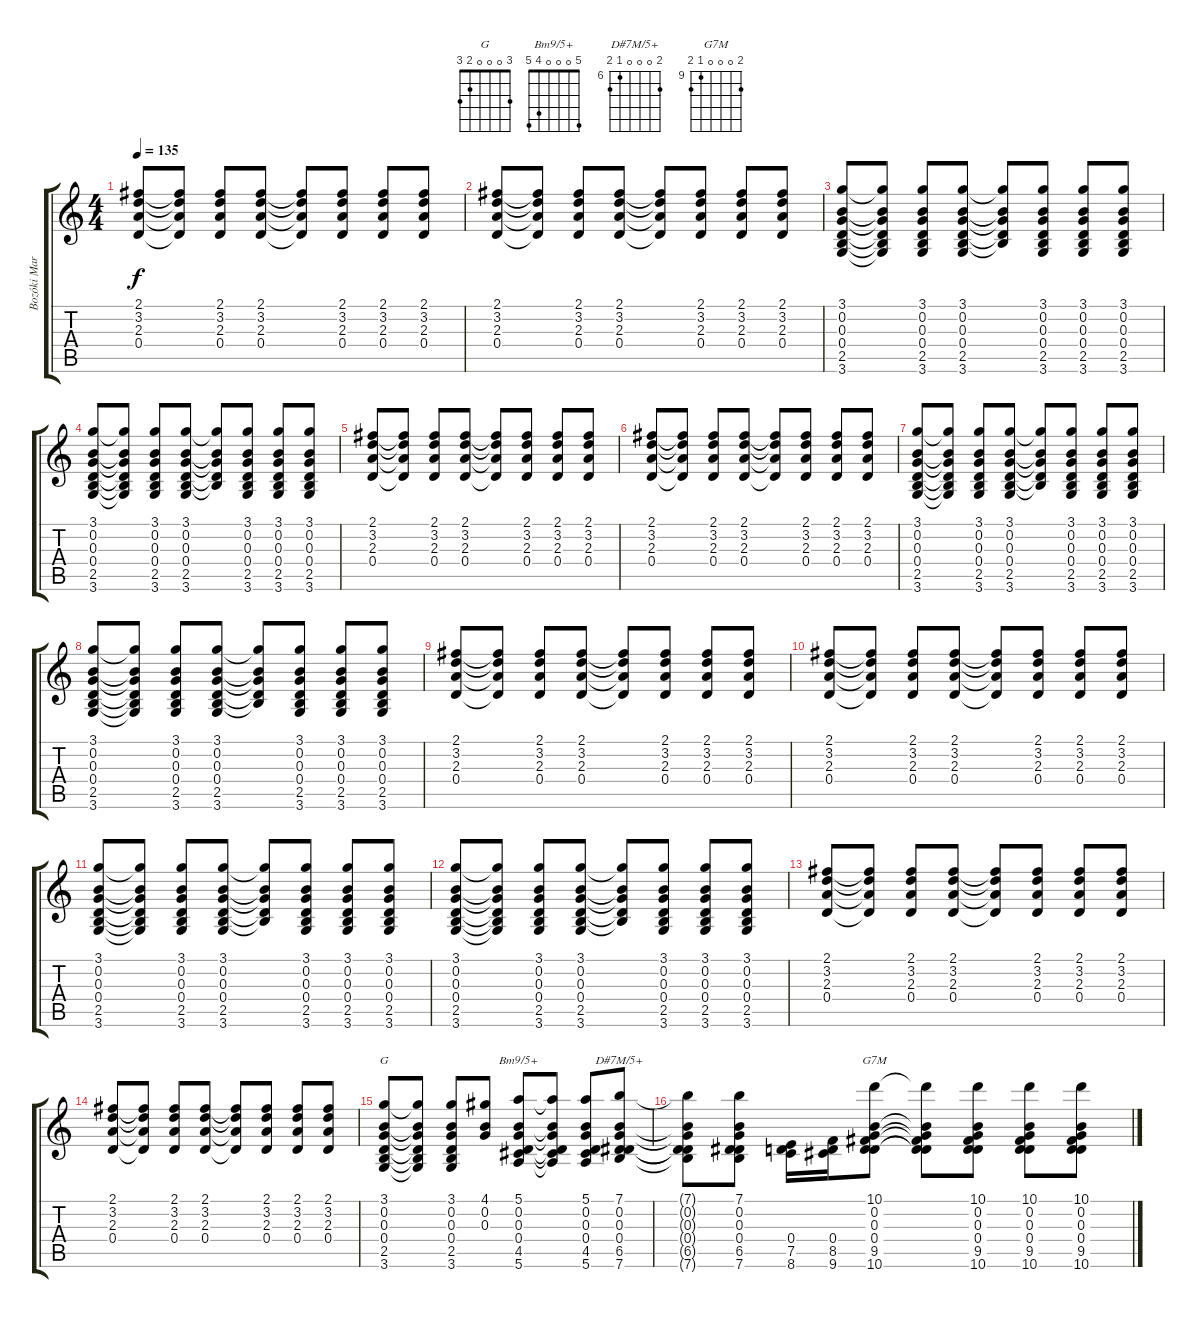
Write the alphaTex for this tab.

\track ("Bozóki Marcell - Elektromos Gitár" "Bozóki Mar") {instrument electricguitarclean}
\staff {score tabs}
\tuning (E4 B3 G3 D3 A2 E2) {hide}
\chord ("G" 3 0 0 0 2 3)
\chord ("Bm9/5+" 5 0 0 0 4 5)
\chord ("D#7M/5+" 7 0 0 0 6 7) {firstfret 6}
\chord ("G7M" 10 0 0 0 9 10) {firstfret 9}
\ts (4 4)
\tempo 135
\clef g2
\ks c
(2.1 3.2 2.3 0.4).8{dy f} (2.1{t} 3.2{t} 2.3{t} 0.4{t}).8 (2.1 3.2 2.3 0.4).8 (2.1 3.2 2.3 0.4).8 (2.1{t} 3.2{t} 2.3{t} 0.4{t}).8 (2.1 3.2 2.3 0.4).8 (2.1 3.2 2.3 0.4).8 (2.1 3.2 2.3 0.4).8 |
(2.1 3.2 2.3 0.4).8 (2.1{t} 3.2{t} 2.3{t} 0.4{t}).8 (2.1 3.2 2.3 0.4).8 (2.1 3.2 2.3 0.4).8 (2.1{t} 3.2{t} 2.3{t} 0.4{t}).8 (2.1 3.2 2.3 0.4).8 (2.1 3.2 2.3 0.4).8 (2.1 3.2 2.3 0.4).8 |
(3.1 0.2 0.3 0.4 2.5 3.6).8 (3.1{t} 0.2{t} 0.3{t} 0.4{t} 2.5{t} 3.6{t}).8 (3.1 0.2 0.3 0.4 2.5 3.6).8 (3.1 0.2 0.3 0.4 2.5 3.6).8 (3.1{t} 0.2{t} 0.3{t} 0.4{t} 2.5{t}).8 (3.1 0.2 0.3 0.4 2.5 3.6).8 (3.1 0.2 0.3 0.4 2.5 3.6).8 (3.1 0.2 0.3 0.4 2.5 3.6).8 |
(3.1 0.2 0.3 0.4 2.5 3.6).8 (3.1{t} 0.2{t} 0.3{t} 0.4{t} 2.5{t} 3.6{t}).8 (3.1 0.2 0.3 0.4 2.5 3.6).8 (3.1 0.2 0.3 0.4 2.5 3.6).8 (3.1{t} 0.2{t} 0.3{t} 0.4{t} 2.5{t}).8 (3.1 0.2 0.3 0.4 2.5 3.6).8 (3.1 0.2 0.3 0.4 2.5 3.6).8 (3.1 0.2 0.3 0.4 2.5 3.6).8 |
(2.1 3.2 2.3 0.4).8 (2.1{t} 3.2{t} 2.3{t} 0.4{t}).8 (2.1 3.2 2.3 0.4).8 (2.1 3.2 2.3 0.4).8 (2.1{t} 3.2{t} 2.3{t} 0.4{t}).8 (2.1 3.2 2.3 0.4).8 (2.1 3.2 2.3 0.4).8 (2.1 3.2 2.3 0.4).8 |
(2.1 3.2 2.3 0.4).8 (2.1{t} 3.2{t} 2.3{t} 0.4{t}).8 (2.1 3.2 2.3 0.4).8 (2.1 3.2 2.3 0.4).8 (2.1{t} 3.2{t} 2.3{t} 0.4{t}).8 (2.1 3.2 2.3 0.4).8 (2.1 3.2 2.3 0.4).8 (2.1 3.2 2.3 0.4).8 |
(3.1 0.2 0.3 0.4 2.5 3.6).8 (3.1{t} 0.2{t} 0.3{t} 0.4{t} 2.5{t} 3.6{t}).8 (3.1 0.2 0.3 0.4 2.5 3.6).8 (3.1 0.2 0.3 0.4 2.5 3.6).8 (3.1{t} 0.2{t} 0.3{t} 0.4{t} 2.5{t}).8 (3.1 0.2 0.3 0.4 2.5 3.6).8 (3.1 0.2 0.3 0.4 2.5 3.6).8 (3.1 0.2 0.3 0.4 2.5 3.6).8 |
(3.1 0.2 0.3 0.4 2.5 3.6).8 (3.1{t} 0.2{t} 0.3{t} 0.4{t} 2.5{t} 3.6{t}).8 (3.1 0.2 0.3 0.4 2.5 3.6).8 (3.1 0.2 0.3 0.4 2.5 3.6).8 (3.1{t} 0.2{t} 0.3{t} 0.4{t} 2.5{t}).8 (3.1 0.2 0.3 0.4 2.5 3.6).8 (3.1 0.2 0.3 0.4 2.5 3.6).8 (3.1 0.2 0.3 0.4 2.5 3.6).8 |
(2.1 3.2 2.3 0.4).8 (2.1{t} 3.2{t} 2.3{t} 0.4{t}).8 (2.1 3.2 2.3 0.4).8 (2.1 3.2 2.3 0.4).8 (2.1{t} 3.2{t} 2.3{t} 0.4{t}).8 (2.1 3.2 2.3 0.4).8 (2.1 3.2 2.3 0.4).8 (2.1 3.2 2.3 0.4).8 |
(2.1 3.2 2.3 0.4).8 (2.1{t} 3.2{t} 2.3{t} 0.4{t}).8 (2.1 3.2 2.3 0.4).8 (2.1 3.2 2.3 0.4).8 (2.1{t} 3.2{t} 2.3{t} 0.4{t}).8 (2.1 3.2 2.3 0.4).8 (2.1 3.2 2.3 0.4).8 (2.1 3.2 2.3 0.4).8 |
(3.1 0.2 0.3 0.4 2.5 3.6).8 (3.1{t} 0.2{t} 0.3{t} 0.4{t} 2.5{t} 3.6{t}).8 (3.1 0.2 0.3 0.4 2.5 3.6).8 (3.1 0.2 0.3 0.4 2.5 3.6).8 (3.1{t} 0.2{t} 0.3{t} 0.4{t} 2.5{t}).8 (3.1 0.2 0.3 0.4 2.5 3.6).8 (3.1 0.2 0.3 0.4 2.5 3.6).8 (3.1 0.2 0.3 0.4 2.5 3.6).8 |
(3.1 0.2 0.3 0.4 2.5 3.6).8 (3.1{t} 0.2{t} 0.3{t} 0.4{t} 2.5{t} 3.6{t}).8 (3.1 0.2 0.3 0.4 2.5 3.6).8 (3.1 0.2 0.3 0.4 2.5 3.6).8 (3.1{t} 0.2{t} 0.3{t} 0.4{t} 2.5{t}).8 (3.1 0.2 0.3 0.4 2.5 3.6).8 (3.1 0.2 0.3 0.4 2.5 3.6).8 (3.1 0.2 0.3 0.4 2.5 3.6).8 |
(2.1 3.2 2.3 0.4).8 (2.1{t} 3.2{t} 2.3{t} 0.4{t}).8 (2.1 3.2 2.3 0.4).8 (2.1 3.2 2.3 0.4).8 (2.1{t} 3.2{t} 2.3{t} 0.4{t}).8 (2.1 3.2 2.3 0.4).8 (2.1 3.2 2.3 0.4).8 (2.1 3.2 2.3 0.4).8 |
(2.1 3.2 2.3 0.4).8 (2.1{t} 3.2{t} 2.3{t} 0.4{t}).8 (2.1 3.2 2.3 0.4).8 (2.1 3.2 2.3 0.4).8 (2.1{t} 3.2{t} 2.3{t} 0.4{t}).8 (2.1 3.2 2.3 0.4).8 (2.1 3.2 2.3 0.4).8 (2.1 3.2 2.3 0.4).8 |
(3.1 0.2 0.3 0.4 2.5 3.6).8{ch "G"} (3.1{t} 0.2{t} 0.3{t} 0.4{t} 2.5{t} 3.6{t}).8 (3.1 0.2 0.3 0.4 2.5 3.6).8 (4.1 0.2 0.3).8 (5.1 0.2 0.3 0.4 4.5 5.6).8{ch "Bm9/5+"} (5.1{t} 0.2{t} 0.3{t} 0.4{t} 4.5{t} 5.6{t}).8 (5.1 0.2 0.3 0.4 4.5 5.6).8 (7.1 0.2 0.3 0.4 6.5 7.6).8{ch "D#7M/5+"} |
(7.1{t} 0.2{t} 0.3{t} 0.4{t} 6.5{t} 7.6{t}).8 (7.1 0.2 0.3 0.4 6.5 7.6).8 (0.4 7.5 8.6).16 (0.4 8.5 9.6).16 (10.1 0.2 0.3 0.4 9.5 10.6).8{ch "G7M"} (10.1{t} 0.2{t} 0.3{t} 0.4{t} 9.5{t} 10.6{t}).8 (10.1 0.2 0.3 0.4 9.5 10.6).8 (10.1 0.2 0.3 0.4 9.5 10.6).8 (10.1 0.2 0.3 0.4 9.5 10.6).8
